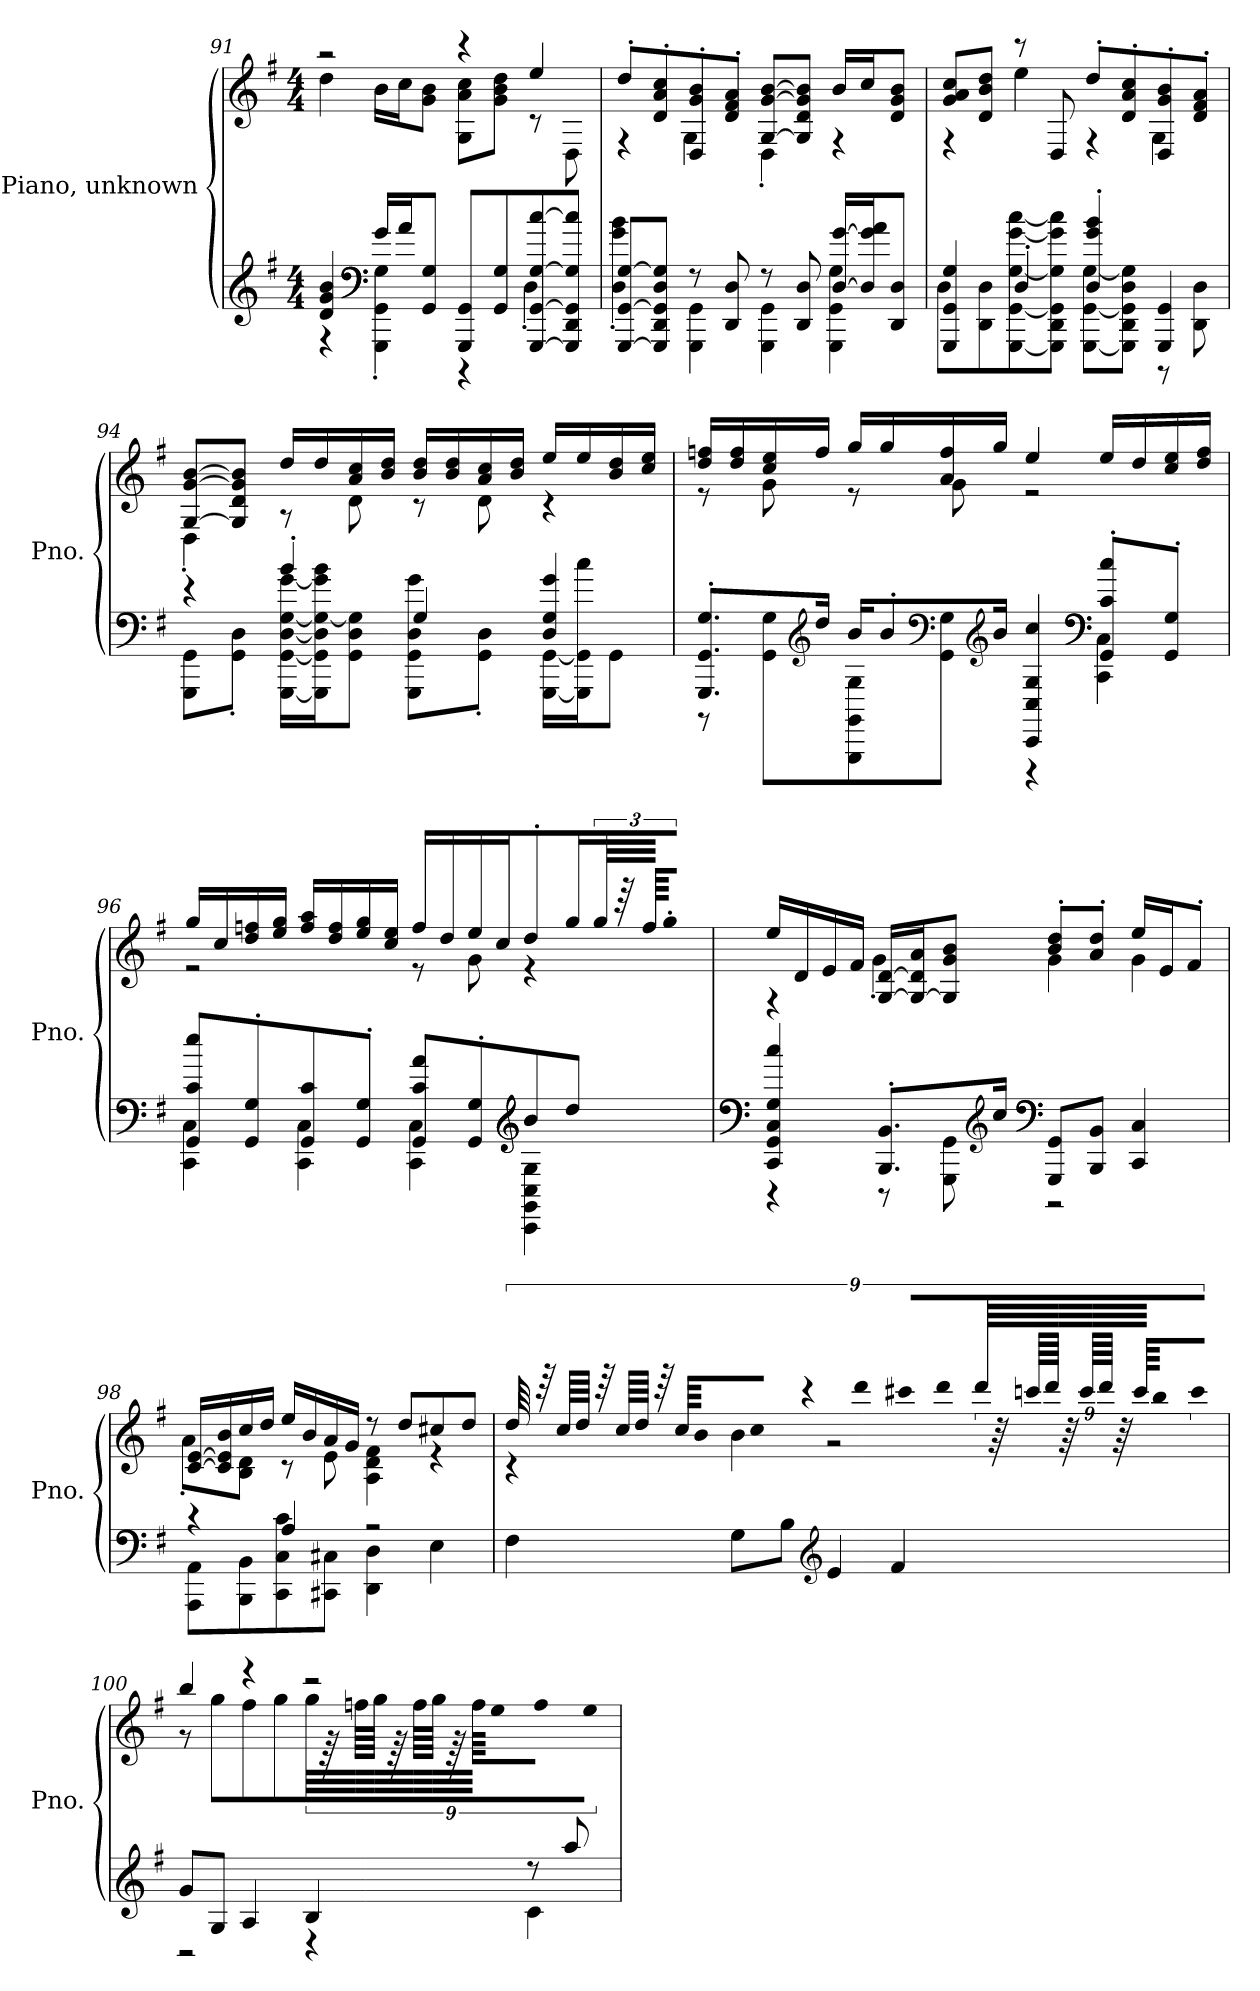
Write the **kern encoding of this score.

**kern	**kern
*part1	*part1
*staff2	*staff1
*I"Piano, unknown	*
*I'Pno.	*
*clefG2	*clefG2
*k[f#]	*k[f#]
*M4/4	*M4/4
=91	=91
*^	*^
4d/ 4g/ 4b/	4r	2r	4dd\
*clefF4	*	*	*
16g/LL	4GGG\' 4GG\' 4G\'	.	16b\LL
16a/J	.	.	16cc\J
8GG/ 8G/J	.	.	8g\ 8b\J
8GGG/ 8GG/L	4r	4r	8G\ 8a\ 8cc\L
8GG/ 8G/	.	.	8g\ 8b\ 8dd\J
[8GGG/ [8GG/ [8G/ [8cc/	4D'\	4ee/	8r
8GGG/] 8DD/ 8GG/] 8G/] 8cc/]J	.	.	8D\
!!LO:LB:g=z	!!
=92	=92	=92	=92
[8GGG/ [8GG/ [8G/L	4D\' 4g\' 4b\'	8dd'/L	4r
8GGG/] 8DD/ 8GG/] 8D/ 8G/]J	.	8d/' 8a/' 8cc/'	.
8r	4GGG\ 4GG\	8D/' 8g/' 8b/'	4G\
8DD/ 8D/	.	8d/' 8f#/' 8a/'J	.
8r	4GGG\ 4GG\	[8G/ [8g/ [8b/L	4D'\
8DD/ 8D/	.	8G/] 8d/ 8g/] 8b/]J	.
[16D/ [16g/LL	4GGG\ 4GG\ 4G\	16b/LL	4r
16D/] 16g/] 16a/J	.	16cc/J	.
8DD/ 8D/J	.	8d/ 8g/ 8b/J	.
=93	=93	=93	=93
4GGG/ 4GG/ 4G/	8D\L	8g/ 8a/ 8cc/L	4r
.	8DD\ 8D\	8d/ 8b/ 8dd/J	.
4D'/	[8GGG\ [8GG\ [8G\ [8g\ [8cc\	8r	4ee\
.	8GGG\] 8DD\ 8GG\] 8G\] 8g\] 8cc\]J	8D/	.
4D/' 4g/' 4b/'	[8GGG\ [8GG\ [8G\L	8dd'/L	4r
.	8GGG\] 8DD\ 8GG\] 8D\ 8G\]J	8d/' 8a/' 8cc/'	.
4GGG/ 4GG/	8r	8D/' 8g/' 8b/'	4G\
.	8DD\ 8D\	8d/' 8f#/' 8a/'J	.
=94	=94	=94	=94
4r	8GGG\ 8GG\L	[8G/ [8g/ [8b/L	4D'\
.	8GG\' 8D\'J	8G/] 8d/ 8g/] 8b/]J	.
4b'/	[16GGG\ [16GG\ [16D\ [16G\ [16g\LL	16dd/LL	8r
.	16GGG\] 16GG\] 16D\] 16G\_ 16g\] 16b\J	16dd/	.
.	8GG\ 8D\ 8G\]J	16a/ 16cc/	8d\
.	.	16b/ 16dd/JJ	.
4G/	8GGG\ 8GG\ 8D\ 8g\L	16b/ 16dd/LL	8r
.	.	16b/ 16dd/	.
.	8GG\' 8D\'J	16a/ 16cc/	8d\
.	.	16b/ 16dd/JJ	.
4D/ 4G/ 4g/	[16GGG\ [16GG\LL	16ee/LL	4r
.	16GGG\] 16GG\] 16cc\J	16ee/	.
.	8GG\J	16b/ 16dd/	.
.	.	16cc/ 16ee/JJ	.
!!LO:LB:g=z	!!
=95	=95	=95	=95
8.GGG/' 8.GG/' 8.G/'L	8r	16dd/ 16ffn/LL	8r
.	.	16dd/ 16ff/	.
.	8GG\ 8G\L	16cc/ 16ee/	8g\
*clefG2	*	*	*
16dd/Jk	.	16ff/JJ	.
16b/KL	8GGG\ 8GG\ 8G\	16gg/LL	8r
8b'/	.	16gg/	.
*clefF4	*	*	*
.	8GG\ 8G\J	16a/ 16ff/	8g\
*clefG2	*	*	*
16b/Jk	.	16gg/JJ	.
4CC/ 4C/ 4G/ 4cc/	4r	4ee/	2r
*clefF4	*	*	*
8GG/' 8c/' 8cc/'L	4CC\ 4C\	16ee/LL	.
.	.	16dd/	.
8GG/' 8G/'J	.	16cc/ 16ee/	.
.	.	16dd/ 16ff/JJ	.
=96	=96	=96	=96
8GG/ 8c/ 8ee/L	4CC\ 4C\	16gg/LL	2r
.	.	16cc/	.
8GG/' 8G/'	.	16dd/ 16ffn/	.
.	.	16ee/ 16gg/JJ	.
8GG/ 8c/	4CC\ 4C\	16ff/ 16aa/LL	.
.	.	16dd/ 16ff/	.
8GG/' 8G/'J	.	16ee/ 16gg/	.
.	.	16cc/ 16ee/JJ	.
8GG/ 8c/ 8a/L	4CC\ 4C\	16ff/LL	8r
.	.	16dd/	.
8GG/' 8G/'	.	16ee/	8g\
.	.	16cc/J	.
*clefG2	*	*	*
8b/	4CC\ 4GG\ 4C\ 4G\	8dd'/	4r
8dd/J	.	16gg/L	.
.	.	96gg/JJkk	.
.	.	96r	.
.	.	96ff/KLLL	.
.	.	32gg'/JJJ	.
!!LO:LB:g=z	!!
=97	=97	=97	=97
*clefF4	*	*	*
4CC/ 4GG/ 4C/ 4G/ 4cc/	4r	16ee/LL	4r
.	.	16d/	.
.	.	16e/	.
.	.	16f#/JJ	.
8.BBB/' 8.BB/'L	8r	[16G/ [16d/LL	4g'\
.	.	16G/_ 16d/] 16a/J	.
.	8GGG\ 8GG\	8G/] 8g/ 8b/J	.
*clefG2	*	*	*
16cc/Jk	.	.	.
*clefF4	*	*	*
8GGG/ 8GG/L	2r	8b/' 8dd/'L	4g\
8BBB/ 8BB/J	.	8a/' 8dd/'J	.
4CC/ 4C/	.	16ee/LL	4g\
.	.	16e/J	.
.	.	8f#'/J	.
=98	=98	=98	=98
4r	8AAA\ 8AA\L	[16c/ [16e/LL	8a'\L
.	.	16c/] 16e/] 16b/	.
.	8BBB\ 8BB\	16cc/	8B\ 8d\J
.	.	16dd/JJ	.
4A/	8CC\ 8C\ 8c\	16ee/LL	8r
.	.	16b/	.
.	8CC#X\ 8C#X\J	16a/	8e\
.	.	16g/JJ	.
2r	4DD\ 4D\	8r	4A\ 4d\ 4f#\
.	.	8dd/L	.
.	4E\	8cc#X/	4r
.	.	8dd/J	.
*v	*v	*	*
!!LO:LB:g=z	!!
=99	=99	=99
4F#\	96dd/	4r
.	96r	.
.	96cc/LLLL	.
.	96dd/JJJJ	.
.	96r	.
.	96cc/LLLL	.
.	96dd/JJJJ	.
.	96r	.
.	96cc/KLLL	.
.	32b/JJ	.
.	8cc/J	.
8G\L	8r	4b\
8B\J	8ddd/	.
*clefG2	*	*
4e/	8ccc#X/L	2r
.	8ddd/	.
4f#/	96ddd/Jkkk	.
.	96r	.
.	96cccn/LLLL	.
.	96ddd/JJJJ	.
.	96r	.
.	96ccc/LLLL	.
.	96ddd/JJJJ	.
.	96r	.
.	96ccc/KLLL	.
.	32bb/JJ	.
.	8ccc/J	.
!!LO:PB:g=z	!!
=100	=100	=100
*^	*	*
8g/L	2r	4bb/	8r
8G/J	.	.	8gg\L
4A/	.	4r	8ff#\
.	.	.	8gg\
4B/	4r	2r	96gg\Jkkk
.	.	.	96r
.	.	.	96ffn\LLLL
.	.	.	96gg\JJJJ
.	.	.	96r
.	.	.	96ff\LLLL
.	.	.	96gg\JJJJ
.	.	.	96r
.	.	.	96ff\KLLL
.	.	.	32ee\JJ
.	.	.	8ff\J
8r	4c\	.	4ee\
8aa/	.	.	.
*v	*v	*	*
*	*v	*v
=	=
*-	*-
